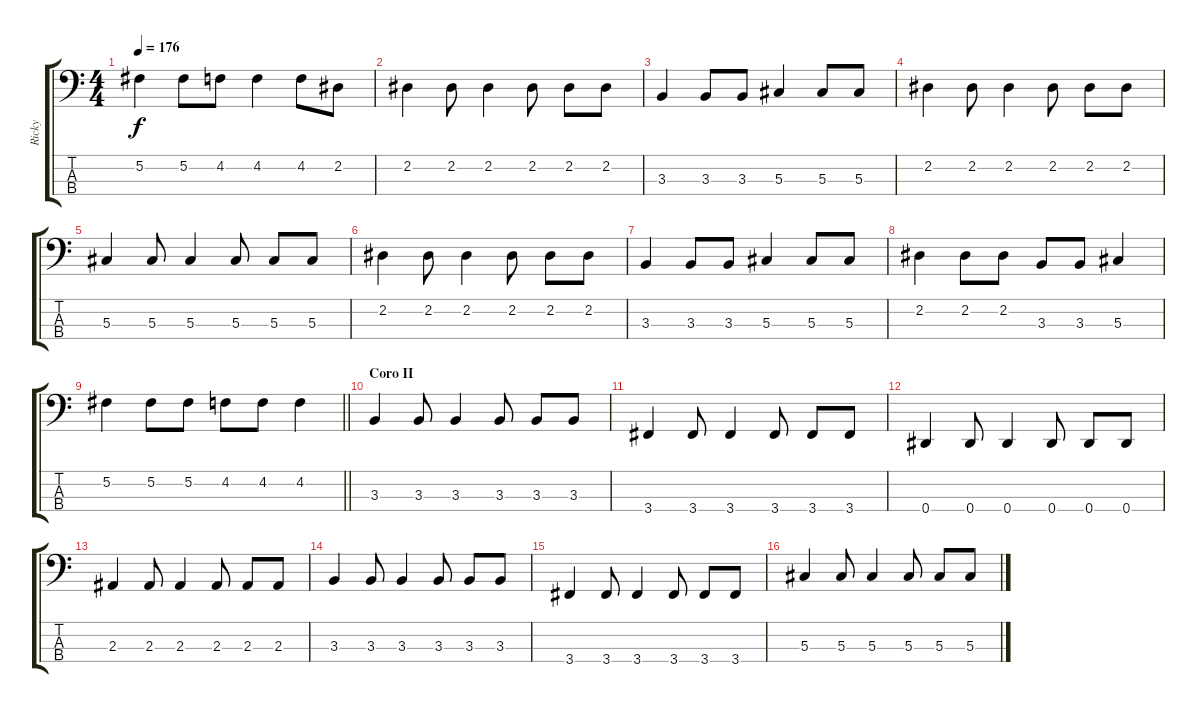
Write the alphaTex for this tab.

\track ("Ricky" "Ricky") {instrument electricbasspick}
\staff {score tabs}
\tuning (Gb2 Db2 Ab1 Eb1) {hide}
\ts (4 4)
\tempo 176
\clef f4
\ks c
5.2.4{dy f} 5.2.8 4.2.8 4.2.4 4.2.8 2.2.8 |
2.2.4 2.2.8 2.2.4 2.2.8 2.2.8 2.2.8 |
3.3.4 3.3.8 3.3.8 5.3.4 5.3.8 5.3.8 |
2.2.4 2.2.8 2.2.4 2.2.8 2.2.8 2.2.8 |
5.3.4 5.3.8 5.3.4 5.3.8 5.3.8 5.3.8 |
2.2.4 2.2.8 2.2.4 2.2.8 2.2.8 2.2.8 |
3.3.4 3.3.8 3.3.8 5.3.4 5.3.8 5.3.8 |
2.2.4 2.2.8 2.2.8 3.3.8 3.3.8 5.3.4 |
\barLineRight lightlight
5.2.4 5.2.8 5.2.8 4.2.8 4.2.8 4.2.4 |
\section ("" "Coro II")
3.3.4 3.3.8 3.3.4 3.3.8 3.3.8 3.3.8 |
3.4.4 3.4.8 3.4.4 3.4.8 3.4.8 3.4.8 |
0.4.4 0.4.8 0.4.4 0.4.8 0.4.8 0.4.8 |
2.3.4 2.3.8 2.3.4 2.3.8 2.3.8 2.3.8 |
3.3.4 3.3.8 3.3.4 3.3.8 3.3.8 3.3.8 |
3.4.4 3.4.8 3.4.4 3.4.8 3.4.8 3.4.8 |
5.3.4 5.3.8 5.3.4 5.3.8 5.3.8 5.3.8
